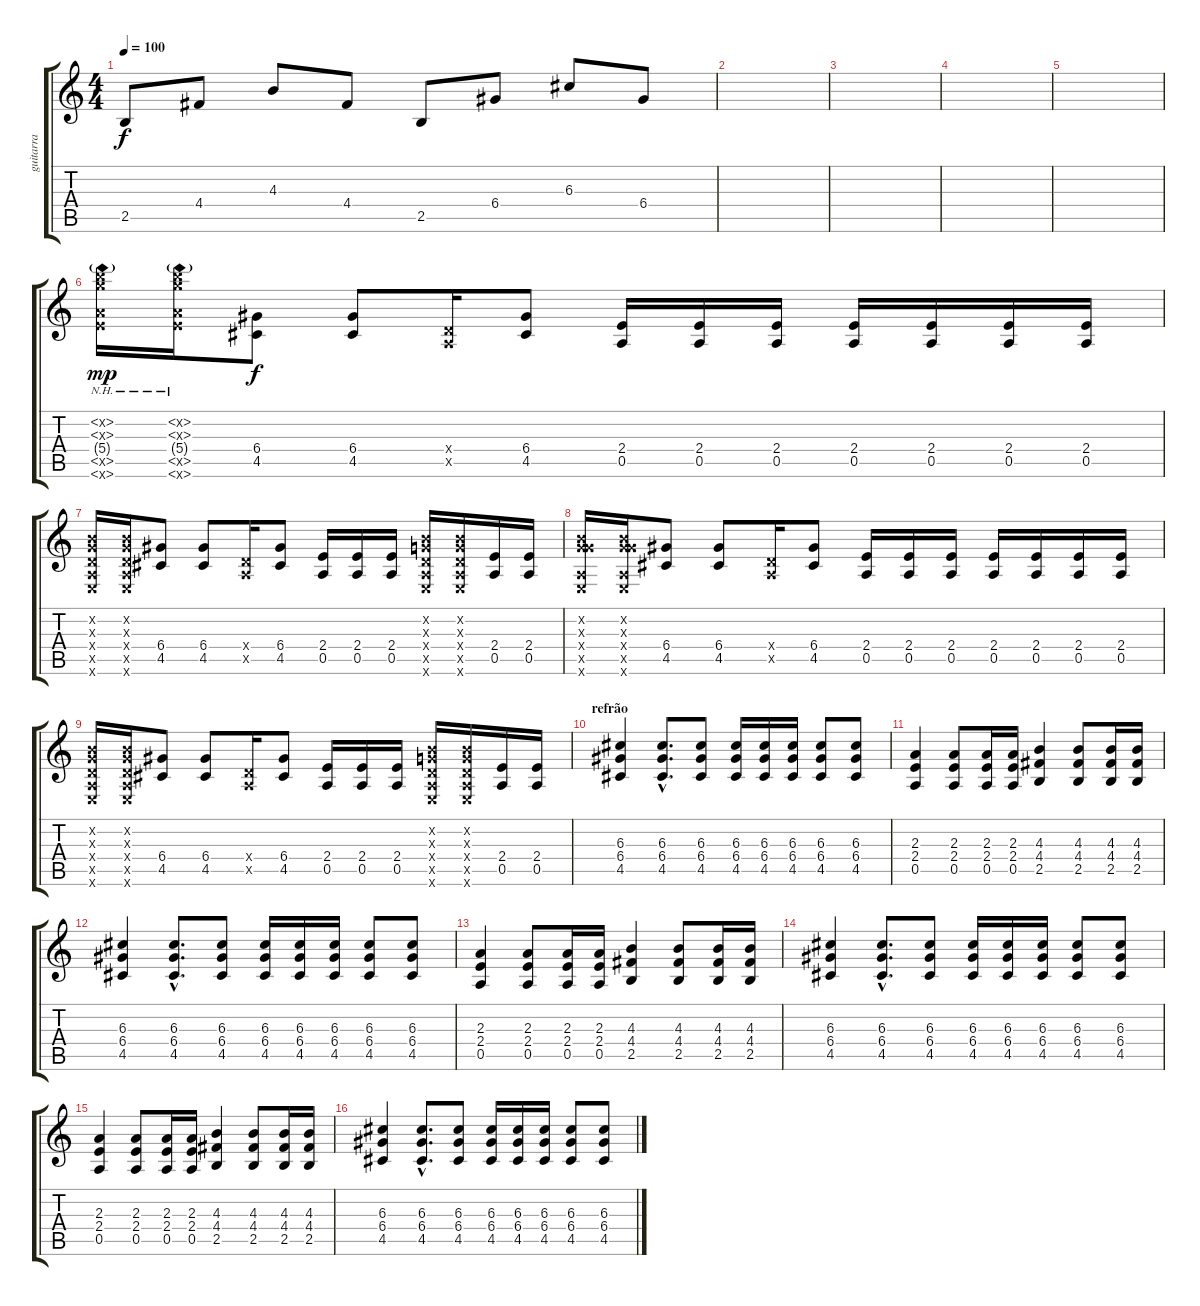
\track ("guitarra" "guitarra") {instrument distortionguitar}
\staff {score tabs}
\tuning (E4 B3 G3 D3 A2 E2) {hide}
\ts (4 4)
\tempo 100
\clef g2
\ks c
2.5.8{dy f} 4.4.8 4.3.8 4.4.8 2.5.8 6.4.8 6.3.8 6.4.8 |
|
|
|
|
(0.2{nh x} 0.3{nh x} 5.4{nh g} 0.5{nh x} 0.6{nh x}).16{dy mp} (0.2{nh x} 0.3{nh x} 5.4{nh g} 0.5{nh x} 0.6{nh x}).16 (6.4 4.5).8{dy f} (6.4 4.5).8 (0.4{x} 0.5{x}).16 (6.4 4.5).8 (2.4 0.5).16 (2.4 0.5).16 (2.4 0.5).16 (2.4 0.5).16 (2.4 0.5).16 (2.4 0.5).16 (2.4 0.5).16 |
(0.2{x} 0.3{x} 0.4{x} 0.5{x} 0.6{x}).16 (0.2{x} 0.3{x} 0.4{x} 0.5{x} 0.6{x}).16 (6.4 4.5).8 (6.4 4.5).8 (0.4{x} 0.5{x}).16 (6.4 4.5).8 (2.4 0.5).16 (2.4 0.5).16 (2.4 0.5).16 (0.2{x} 0.3{x} 0.4{x} 0.5{x} 0.6{x}).16 (0.2{x} 0.3{x} 0.4{x} 0.5{x} 0.6{x}).16 (2.4 0.5).16 (2.4 0.5).16 |
(0.2{x} 0.3{x} 5.4{x} 0.5{x} 0.6{x}).16 (0.2{x} 0.3{x} 5.4{x} 0.5{x} 0.6{x}).16 (6.4 4.5).8 (6.4 4.5).8 (0.4{x} 0.5{x}).16 (6.4 4.5).8 (2.4 0.5).16 (2.4 0.5).16 (2.4 0.5).16 (2.4 0.5).16 (2.4 0.5).16 (2.4 0.5).16 (2.4 0.5).16 |
(0.2{x} 0.3{x} 0.4{x} 0.5{x} 0.6{x}).16 (0.2{x} 0.3{x} 0.4{x} 0.5{x} 0.6{x}).16 (6.4 4.5).8 (6.4 4.5).8 (0.4{x} 0.5{x}).16 (6.4 4.5).8 (2.4 0.5).16 (2.4 0.5).16 (2.4 0.5).16 (0.2{x} 0.3{x} 0.4{x} 0.5{x} 0.6{x}).16 (0.2{x} 0.3{x} 0.4{x} 0.5{x} 0.6{x}).16 (2.4 0.5).16 (2.4 0.5).16 |
\section ("" "refrão")
(6.3 6.4 4.5).4 (6.3{hac} 6.4{hac} 4.5{hac}).8{d} (6.3 6.4 4.5).8 (6.3 6.4 4.5).16 (6.3 6.4 4.5).16 (6.3 6.4 4.5).16 (6.3 6.4 4.5).8 (6.3 6.4 4.5).8 |
(2.3 2.4 0.5).4 (2.3 2.4 0.5).8 (2.3 2.4 0.5).16 (2.3 2.4 0.5).16 (4.3 4.4 2.5).4 (4.3 4.4 2.5).8 (4.3 4.4 2.5).16 (4.3 4.4 2.5).16 |
(6.3 6.4 4.5).4 (6.3{hac} 6.4{hac} 4.5{hac}).8{d} (6.3 6.4 4.5).8 (6.3 6.4 4.5).16 (6.3 6.4 4.5).16 (6.3 6.4 4.5).16 (6.3 6.4 4.5).8 (6.3 6.4 4.5).8 |
(2.3 2.4 0.5).4 (2.3 2.4 0.5).8 (2.3 2.4 0.5).16 (2.3 2.4 0.5).16 (4.3 4.4 2.5).4 (4.3 4.4 2.5).8 (4.3 4.4 2.5).16 (4.3 4.4 2.5).16 |
(6.3 6.4 4.5).4 (6.3{hac} 6.4{hac} 4.5{hac}).8{d} (6.3 6.4 4.5).8 (6.3 6.4 4.5).16 (6.3 6.4 4.5).16 (6.3 6.4 4.5).16 (6.3 6.4 4.5).8 (6.3 6.4 4.5).8 |
(2.3 2.4 0.5).4 (2.3 2.4 0.5).8 (2.3 2.4 0.5).16 (2.3 2.4 0.5).16 (4.3 4.4 2.5).4 (4.3 4.4 2.5).8 (4.3 4.4 2.5).16 (4.3 4.4 2.5).16 |
(6.3 6.4 4.5).4 (6.3{hac} 6.4{hac} 4.5{hac}).8{d} (6.3 6.4 4.5).8 (6.3 6.4 4.5).16 (6.3 6.4 4.5).16 (6.3 6.4 4.5).16 (6.3 6.4 4.5).8 (6.3 6.4 4.5).8
